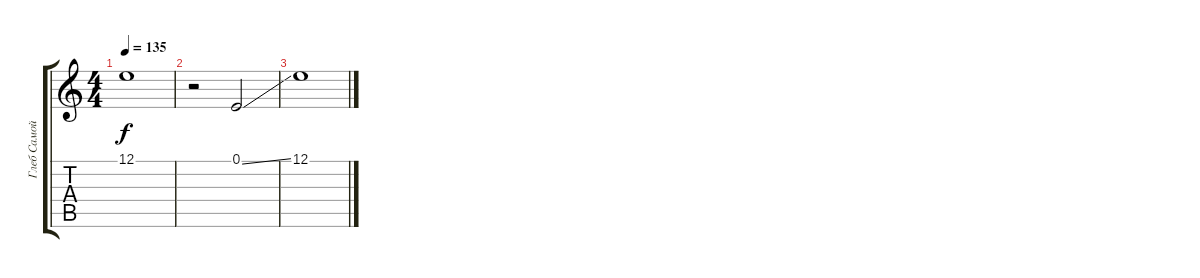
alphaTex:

\track ("Глеб Самойлов (fx)" "Глеб Самой") {instrument lead2sawtooth}
\staff {score tabs}
\tuning (E4 B3 G3 D3 A2 E2) {hide}
\ts (4 4)
\tempo 135
\clef g2
\ks c
12.1.1{dy f} |
r.2{instrument whistle} 0.1{ss}.2 |
12.1.1
